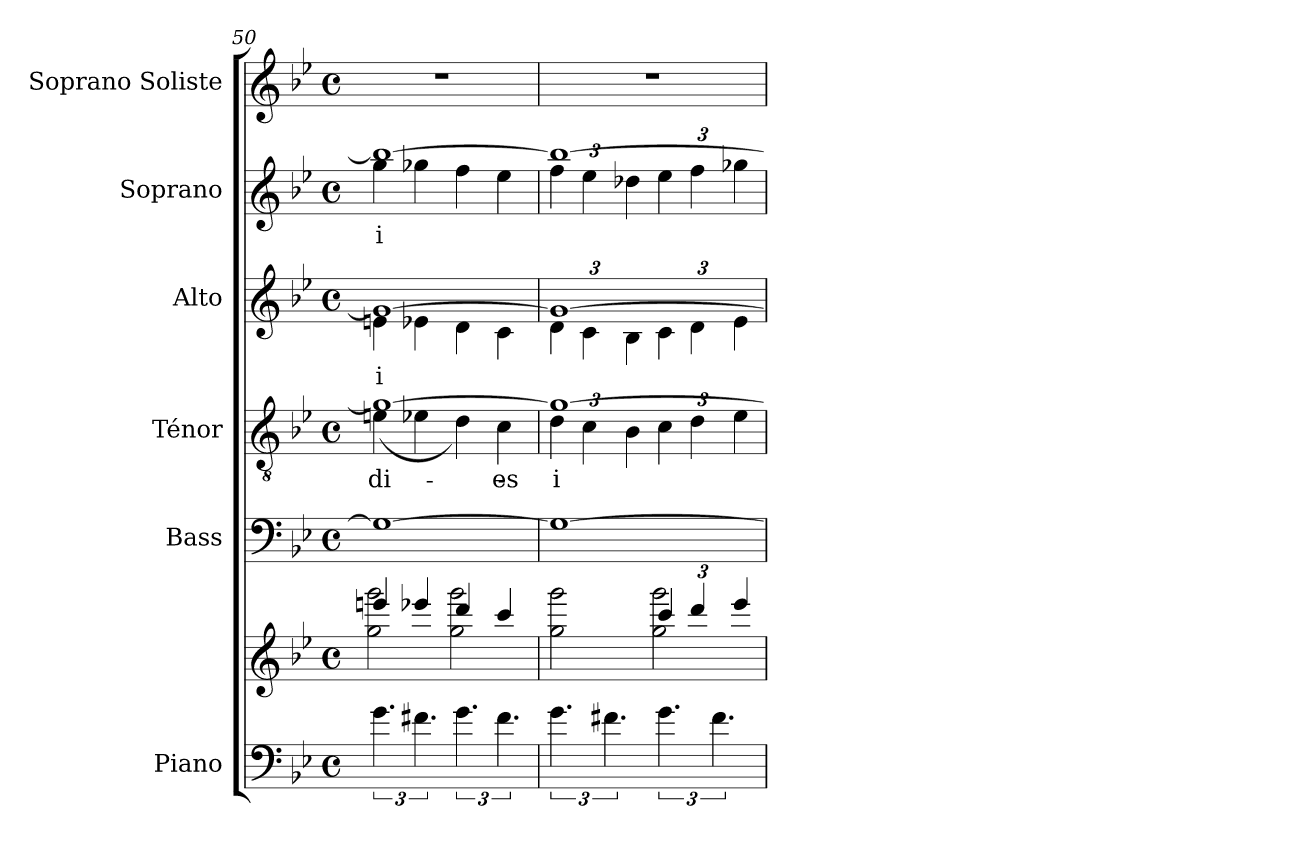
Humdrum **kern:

**kern	**kern	**kern	**kern	**text	**kern	**text	**kern	**text	**kern
*part6	*part6	*part5	*part4	*part4	*part3	*part3	*part2	*part2	*part1
*staff7	*staff6	*staff5	*staff4	*staff4	*staff3	*staff3	*staff2	*staff2	*staff1
*I"Piano	*	*I"Bass	*I"Ténor	*	*I"Alto	*	*I"Soprano	*	*I"Soprano Soliste
*I'Pno.	*	*I'B.	*I'T.	*	*I'A.	*	*I'S.	*	*
*clefF4	*clefG2	*clefF4	*clefGv2	*	*clefG2	*	*clefG2	*	*clefG2
*	*	*	*	*	*	*	*ITrd1c2	*	*
*k[b-e-]	*k[b-e-]	*k[b-e-]	*k[b-e-]	*	*k[b-e-]	*	*k[b-e-a-d-]	*	*k[b-e-]
*M4/4	*M4/4	*M4/4	*M4/4	*	*M4/4	*	*M4/4	*	*M4/4
*met(c)	*met(c)	*met(c)	*met(c)	*	*met(c)	*	*met(c)	*	*met(c)
=50	=50	=50	=50	=50	=50	=50	=50	=50	=50
*	*^	*	*^	*	*^	*	*^	*	*
6.g\	4eeen/	2gg\ 2ggg\	1G_	1g_	(4en\	di-	1g_	4en\	i	1aa-i_	4ffi\	i	1r
6.f#X\	4eee-X/	.	.	.	4e-X\	.	.	4e-X\	-	.	4ff-Xi\	-	.
6.g\	4ddd/	2gg\ 2ggg\	.	.	4d\)	.	.	4d\	-	.	4ee-i\	-	.
6.f#\	4ccc/	.	.	.	4c\	-es	.	4c\	-	.	4dd-i\	-	.
=51	=51	=51	=51	=51	=51	=51	=51	=51	=51	=51	=51	=51	=51
*	*	*	*	*	*Xbrackettup	*	*	*Xbrackettup	*	*	*Xbrackettup	*	*
6.g\	2ryy	2gg\ 2ggg\	1G_	1g_	6d\	i	1g_	6d\	-	1aa-i_	6ee-i\	-	1r
.	.	.	.	.	6c\	-	.	6c\	-	.	6dd-i\	-	.
6.f#X\	.	.	.	.	.	.	.	.	.	.	.	.	.
.	.	.	.	.	6B-\	-	.	6B-\	-	.	6cc-Xi\	-	.
*	*Xbrackettup	*	*	*	*	*	*	*	*	*	*	*	*
6.g\	6ccc/	2gg\ 2ggg\	.	.	6c\	-	.	6c\	-	.	6dd-i\	-	.
.	6ddd/	.	.	.	6d\	-	.	6d\	-	.	6ee-i\	-	.
6.f#\	.	.	.	.	.	.	.	.	.	.	.	.	.
.	6eee-/	.	.	.	6e-\	-	.	6e-\	-	.	6ff-Xi\	-	.
*	*	*	*	*v	*v	*	*	*	*	*v	*v	*	*
*	*v	*v	*	*	*	*v	*v	*	*	*	*
=	=	=	=	=	=	=	=	=	=
*-	*-	*-	*-	*-	*-	*-	*-	*-	*-
